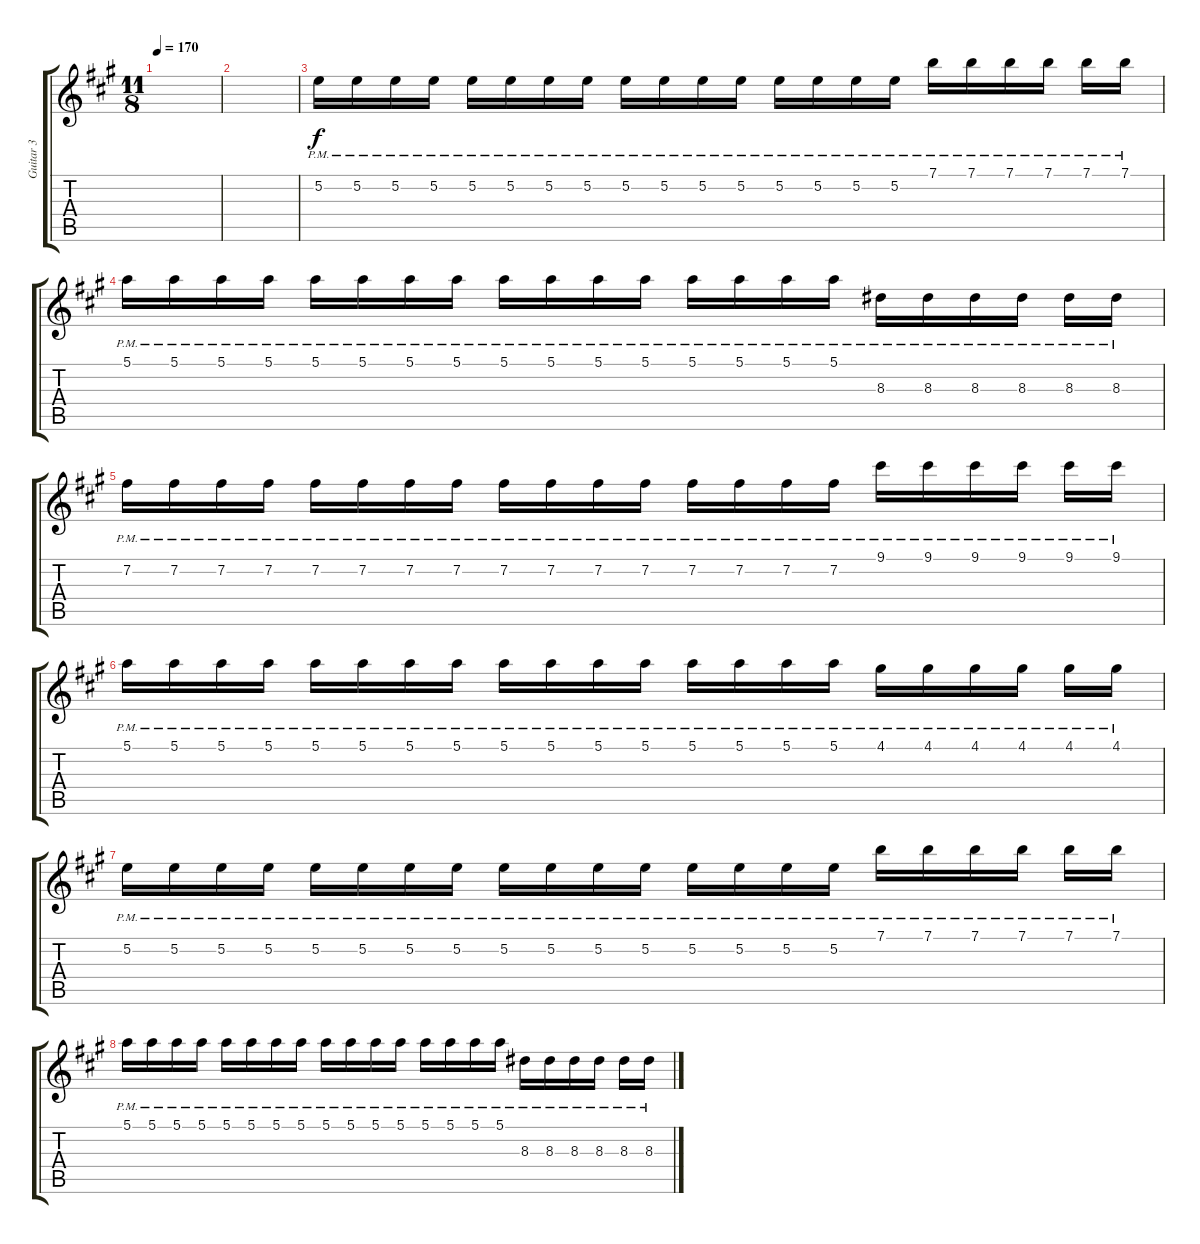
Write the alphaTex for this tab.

\track ("Guitar 3" "Guitar 3") {instrument electricguitarjazz}
\staff {score tabs}
\tuning (E4 B3 G3 D3 A2 E2) {hide}
\ts (11 8)
\tempo 170
\clef g2
\ks f#minor
|
|
5.2{pm}.16 5.2{pm}.16 5.2{pm}.16 5.2{pm}.16 5.2{pm}.16 5.2{pm}.16 5.2{pm}.16 5.2{pm}.16 5.2{pm}.16 5.2{pm}.16 5.2{pm}.16 5.2{pm}.16 5.2{pm}.16 5.2{pm}.16 5.2{pm}.16 5.2{pm}.16 7.1{pm}.16 7.1{pm}.16 7.1{pm}.16 7.1{pm}.16 7.1{pm}.16 7.1{pm}.16 |
5.1{pm}.16 5.1{pm}.16 5.1{pm}.16 5.1{pm}.16 5.1{pm}.16 5.1{pm}.16 5.1{pm}.16 5.1{pm}.16 5.1{pm}.16 5.1{pm}.16 5.1{pm}.16 5.1{pm}.16 5.1{pm}.16 5.1{pm}.16 5.1{pm}.16 5.1{pm}.16 8.3{pm}.16 8.3{pm}.16 8.3{pm}.16 8.3{pm}.16 8.3{pm}.16 8.3{pm}.16 |
7.2{pm}.16 7.2{pm}.16 7.2{pm}.16 7.2{pm}.16 7.2{pm}.16 7.2{pm}.16 7.2{pm}.16 7.2{pm}.16 7.2{pm}.16 7.2{pm}.16 7.2{pm}.16 7.2{pm}.16 7.2{pm}.16 7.2{pm}.16 7.2{pm}.16 7.2{pm}.16 9.1{pm}.16 9.1{pm}.16 9.1{pm}.16 9.1{pm}.16 9.1{pm}.16 9.1{pm}.16 |
5.1{pm}.16 5.1{pm}.16 5.1{pm}.16 5.1{pm}.16 5.1{pm}.16 5.1{pm}.16 5.1{pm}.16 5.1{pm}.16 5.1{pm}.16 5.1{pm}.16 5.1{pm}.16 5.1{pm}.16 5.1{pm}.16 5.1{pm}.16 5.1{pm}.16 5.1{pm}.16 4.1{pm}.16 4.1{pm}.16 4.1{pm}.16 4.1{pm}.16 4.1{pm}.16 4.1{pm}.16 |
5.2{pm}.16 5.2{pm}.16 5.2{pm}.16 5.2{pm}.16 5.2{pm}.16 5.2{pm}.16 5.2{pm}.16 5.2{pm}.16 5.2{pm}.16 5.2{pm}.16 5.2{pm}.16 5.2{pm}.16 5.2{pm}.16 5.2{pm}.16 5.2{pm}.16 5.2{pm}.16 7.1{pm}.16 7.1{pm}.16 7.1{pm}.16 7.1{pm}.16 7.1{pm}.16 7.1{pm}.16 |
5.1{pm}.16 5.1{pm}.16 5.1{pm}.16 5.1{pm}.16 5.1{pm}.16 5.1{pm}.16 5.1{pm}.16 5.1{pm}.16 5.1{pm}.16 5.1{pm}.16 5.1{pm}.16 5.1{pm}.16 5.1{pm}.16 5.1{pm}.16 5.1{pm}.16 5.1{pm}.16 8.3{pm}.16 8.3{pm}.16 8.3{pm}.16 8.3{pm}.16 8.3{pm}.16 8.3{pm}.16
